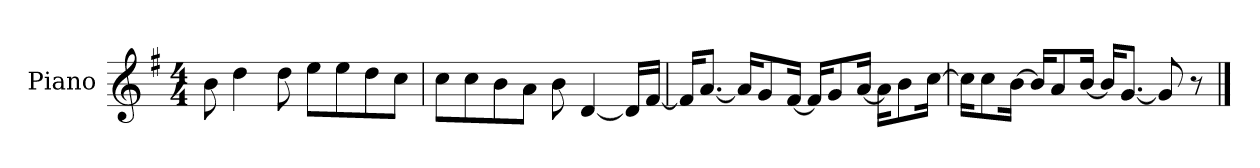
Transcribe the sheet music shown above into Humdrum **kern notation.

**kern
*part1
*staff1
*I"Piano
*I'P-no
*clefG2
*k[f#]
*M4/4
*MM90
=1
8b\
4dd\
8dd\
8ee\L
8ee\
8dd\
8cc\J
=2
8cc\L
8cc\
8b\
8a\J
8b\
[4d/
16d/LL]
[16f#/JJ
=3
16f#/KL]
[8.a/J
16a/KL]
8g/
[16f#/Jk
16f#/KL]
8g/
[16a/Jk
16a\KL]
8b\
[16cc\Jk
=4
16cc\KL]
8cc\
[16b\Jk
16b/KL]
8a/
[16b/Jk
16b/KL]
[8.g/J
8g/]
8r
==
*-
